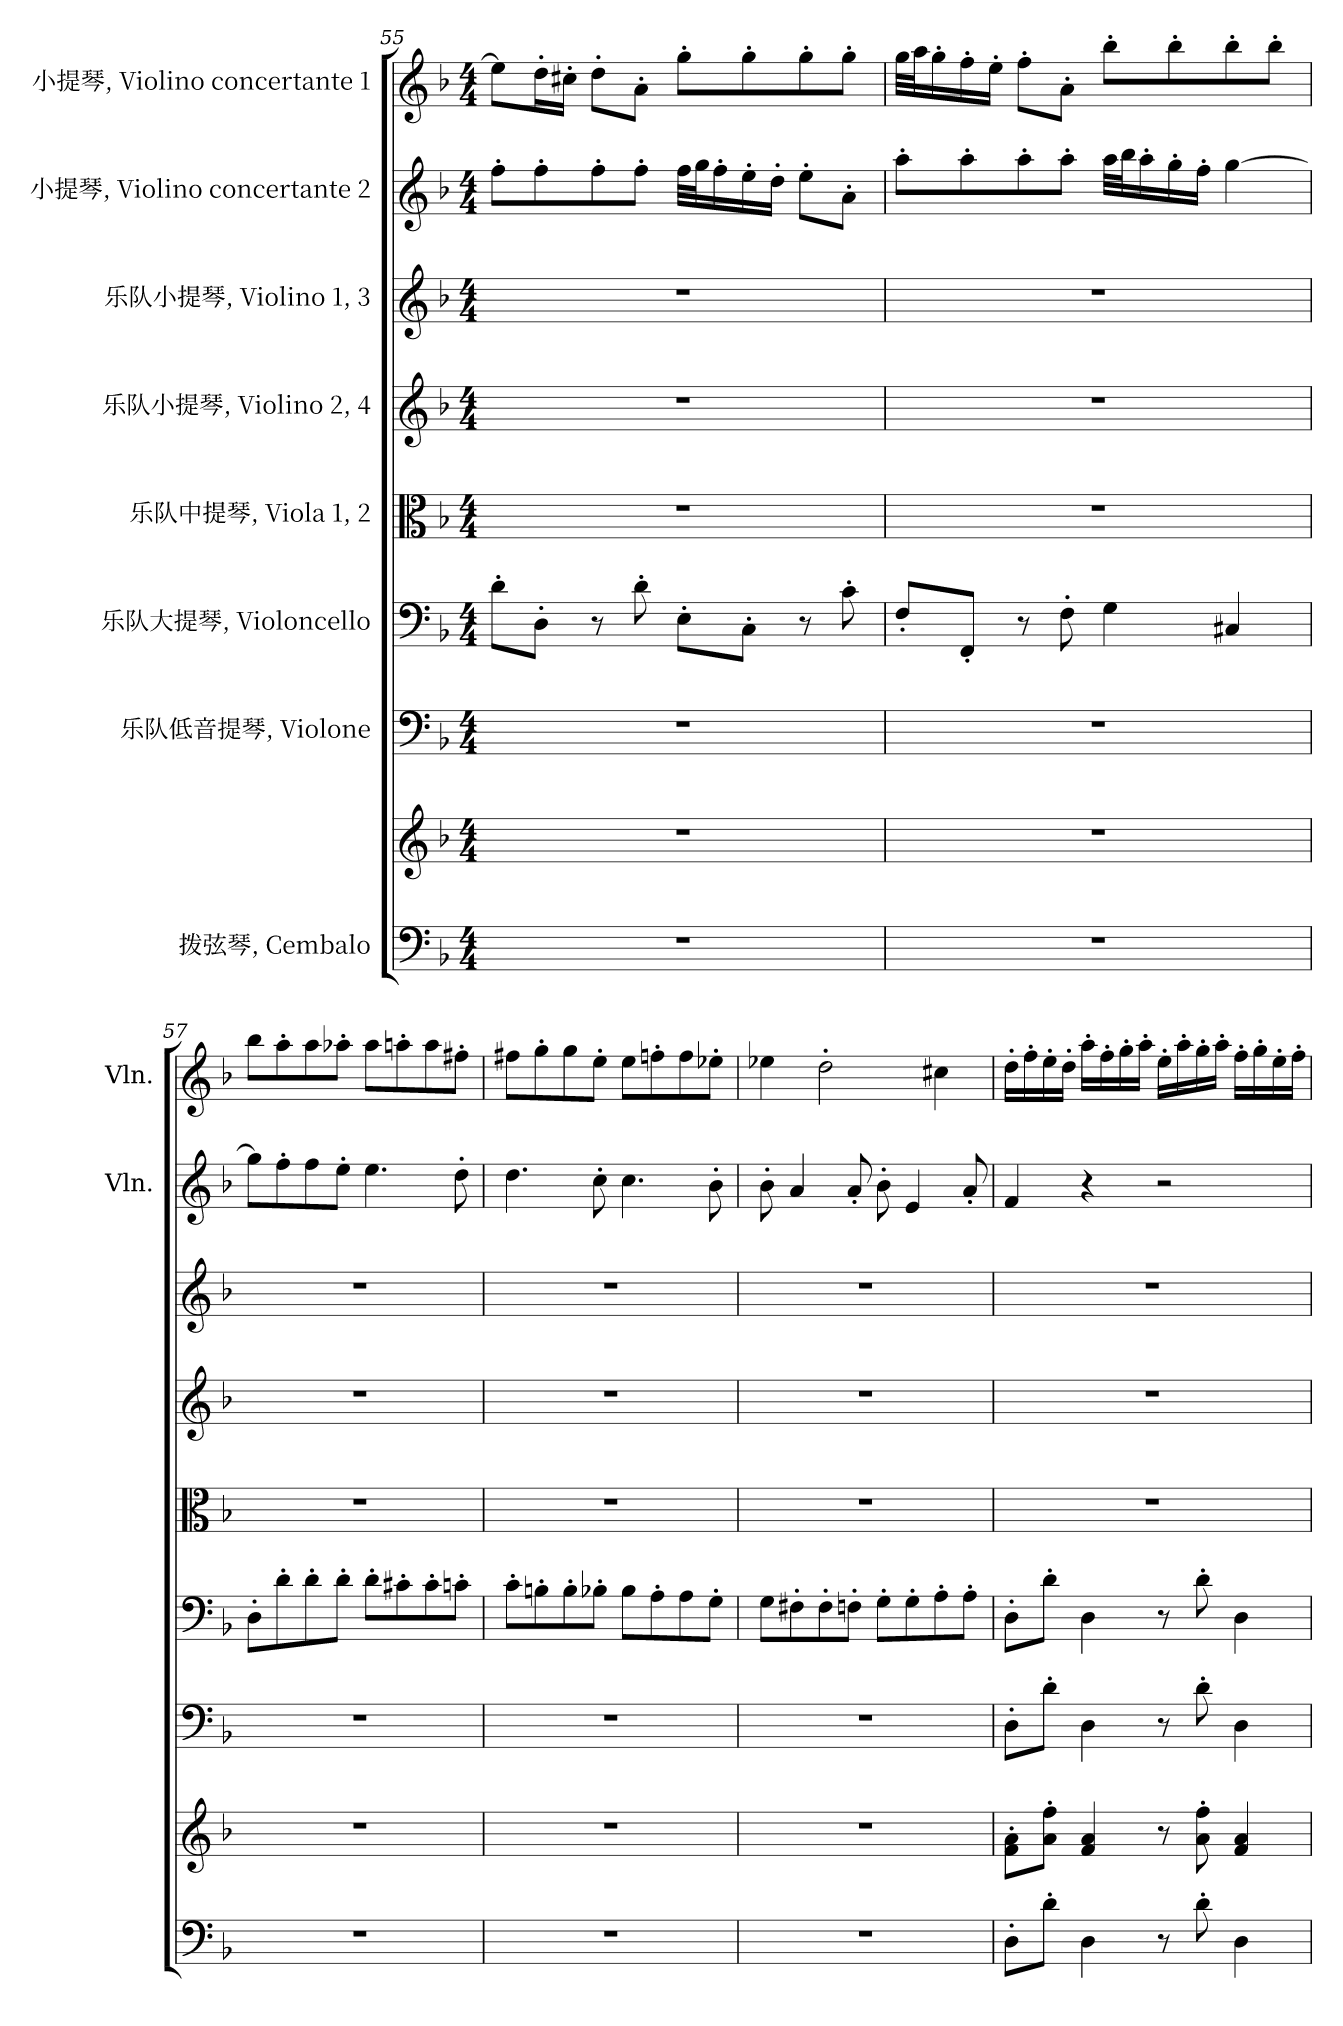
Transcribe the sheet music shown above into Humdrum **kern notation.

**kern	**kern	**kern	**kern	**kern	**kern	**kern	**kern	**kern
*part8	*part8	*part7	*part6	*part5	*part4	*part3	*part2	*part1
*staff9	*staff8	*staff7	*staff6	*staff5	*staff4	*staff3	*staff2	*staff1
*I"拨弦琴, Cembalo	*	*I"乐队低音提琴, Violone	*I"乐队大提琴, Violoncello	*I"乐队中提琴, Viola 1, 2	*I"乐队小提琴, Violino 2, 4	*I"乐队小提琴, Violino 1, 3	*I"小提琴, Violino concertante 2	*I"小提琴, Violino concertante 1
*	*	*	*	*	*	*	*I'Vln.	*I'Vln.
*clefF4	*clefG2	*clefF4	*clefF4	*clefC3	*clefG2	*clefG2	*clefG2	*clefG2
*	*	*ITrd7c12	*	*	*	*	*	*
*k[b-]	*k[b-]	*k[b-]	*k[b-]	*k[b-]	*k[b-]	*k[b-]	*k[b-]	*k[b-]
*M4/4	*M4/4	*M4/4	*M4/4	*M4/4	*M4/4	*M4/4	*M4/4	*M4/4
=55	=55	=55	=55	=55	=55	=55	=55	=55
1r	1r	1r	8d'\L	1r	1r	1r	8ff'\L	8ee\L]
.	.	.	8D'\J	.	.	.	8ff'\	16dd'\L
.	.	.	.	.	.	.	.	16cc#X'\JJ
.	.	.	8r	.	.	.	8ff'\	8dd'\L
.	.	.	8d'\	.	.	.	8ff'\J	8a'\J
.	.	.	8E'\L	.	.	.	32ff\LLL	8gg'\L
.	.	.	.	.	.	.	32gg\J	.
.	.	.	.	.	.	.	16ff'\	.
.	.	.	8C'\J	.	.	.	16ee'\	8gg'\
.	.	.	.	.	.	.	16dd'\JJ	.
.	.	.	8r	.	.	.	8ee'\L	8gg'\
.	.	.	8c'\	.	.	.	8a'\J	8gg'\J
!!LO:PB:g=z
=56	=56	=56	=56	=56	=56	=56	=56	=56
1r	1r	1r	8F'/L	1r	1r	1r	8aa'\L	32gg\LLL
.	.	.	.	.	.	.	.	32aa\J
.	.	.	.	.	.	.	.	16gg'\
.	.	.	8FF'/J	.	.	.	8aa'\	16ff'\
.	.	.	.	.	.	.	.	16ee'\JJ
.	.	.	8r	.	.	.	8aa'\	8ff'\L
.	.	.	8F'\	.	.	.	8aa'\J	8a'\J
.	.	.	4G\	.	.	.	32aa\LLL	8bb-'\L
.	.	.	.	.	.	.	32bb-\J	.
.	.	.	.	.	.	.	16aa'\	.
.	.	.	.	.	.	.	16gg'\	8bb-'\
.	.	.	.	.	.	.	16ff'\JJ	.
.	.	.	4C#X/	.	.	.	[4gg\	8bb-'\
.	.	.	.	.	.	.	.	8bb-'\J
=57	=57	=57	=57	=57	=57	=57	=57	=57
1r	1r	1r	8D'\L	1r	1r	1r	8gg\L]	8bb-\L
.	.	.	8d'\	.	.	.	8ff'\	8aa'\
.	.	.	8d'\	.	.	.	8ff\	8aa\
.	.	.	8d'\J	.	.	.	8ee'\J	8aa-X'\J
.	.	.	8d'\L	.	.	.	4.ee\	8aa-\L
.	.	.	8c#X'\	.	.	.	.	8aan'\
.	.	.	8c#'\	.	.	.	.	8aa\
.	.	.	8cn'\J	.	.	.	8dd'\	8ff#X'\J
=58	=58	=58	=58	=58	=58	=58	=58	=58
1r	1r	1r	8c'\L	1r	1r	1r	4.dd\	8ff#X\L
.	.	.	8Bn'\	.	.	.	.	8gg'\
.	.	.	8B'\	.	.	.	.	8gg\
.	.	.	8B-X'\J	.	.	.	8cc'\	8ee'\J
.	.	.	8B-\L	.	.	.	4.cc\	8ee\L
.	.	.	8A'\	.	.	.	.	8ffn'\
.	.	.	8A\	.	.	.	.	8ff\
.	.	.	8G'\J	.	.	.	8b-'\	8ee-X'\J
!!LO:PB:g=z
=59	=59	=59	=59	=59	=59	=59	=59	=59
1r	1r	1r	8G\L	1r	1r	1r	8b-'\	4ee-X\
.	.	.	8F#X'\	.	.	.	4a/	.
.	.	.	8F#'\	.	.	.	.	2dd'\
.	.	.	8Fn'\J	.	.	.	8a'/	.
.	.	.	8G'\L	.	.	.	8b-'\	.
.	.	.	8G'\	.	.	.	4e/	.
.	.	.	8A'\	.	.	.	.	4cc#X\
.	.	.	8A'\J	.	.	.	8a'/	.
=60	=60	=60	=60	=60	=60	=60	=60	=60
8D'\L	8f\' 8a\'L	8DD'\L	8D'\L	1r	1r	1r	4f/	16dd'\LL
.	.	.	.	.	.	.	.	16ff'\
8d'\J	8a\' 8ff\'J	8D'\J	8d'\J	.	.	.	.	16ee'\
.	.	.	.	.	.	.	.	16dd'\JJ
4D\	4f/ 4a/	4DD\	4D\	.	.	.	4r	16aa'\LL
.	.	.	.	.	.	.	.	16ff'\
.	.	.	.	.	.	.	.	16gg'\
.	.	.	.	.	.	.	.	16aa'\JJ
8r	8r	8r	8r	.	.	.	2r	16ee'\LL
.	.	.	.	.	.	.	.	16aa'\
8d'\	8a\' 8ff\'	8D'\	8d'\	.	.	.	.	16gg'\
.	.	.	.	.	.	.	.	16aa'\JJ
4D\	4f/ 4a/	4DD\	4D\	.	.	.	.	16ff'\LL
.	.	.	.	.	.	.	.	16gg'\
.	.	.	.	.	.	.	.	16ee'\
.	.	.	.	.	.	.	.	16ff'\JJ
=	=	=	=	=	=	=	=	=
*-	*-	*-	*-	*-	*-	*-	*-	*-
